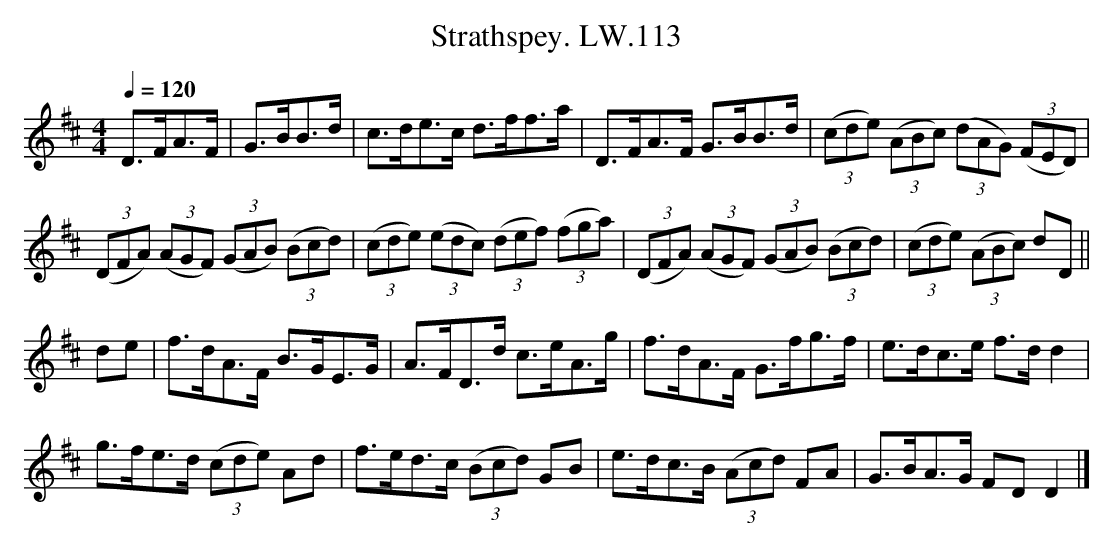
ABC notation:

X:1
T:Strathspey. LW.113
M:4/4
Q:1/4=120
L:1/8
K:D
D>FA>F | G>BB>d | c>de>c d>ff>a | D>FA>F G>BB>d | ((3cde) ((3ABc) ((3dAG) ((3FED) |
((3DFA) ((3AGF) ((3GAB) ((3Bcd) | ((3cde) ((3edc) ((3def) ((3fga) | ((3DFA) ((3AGF) ((3GAB) ((3Bcd) | ((3cde) ((3ABc) dD ||
de |f>dA>F B>GE>G | A>FD>d c>eA>g | f>dA>F G>fg>f | e>dc>e f>d d2 |
g>fe>d ((3cde) Ad | f>ed>c ((3Bcd) GB | e>dc>B ((3Acd) FA | G>BA>G FD D2|]
